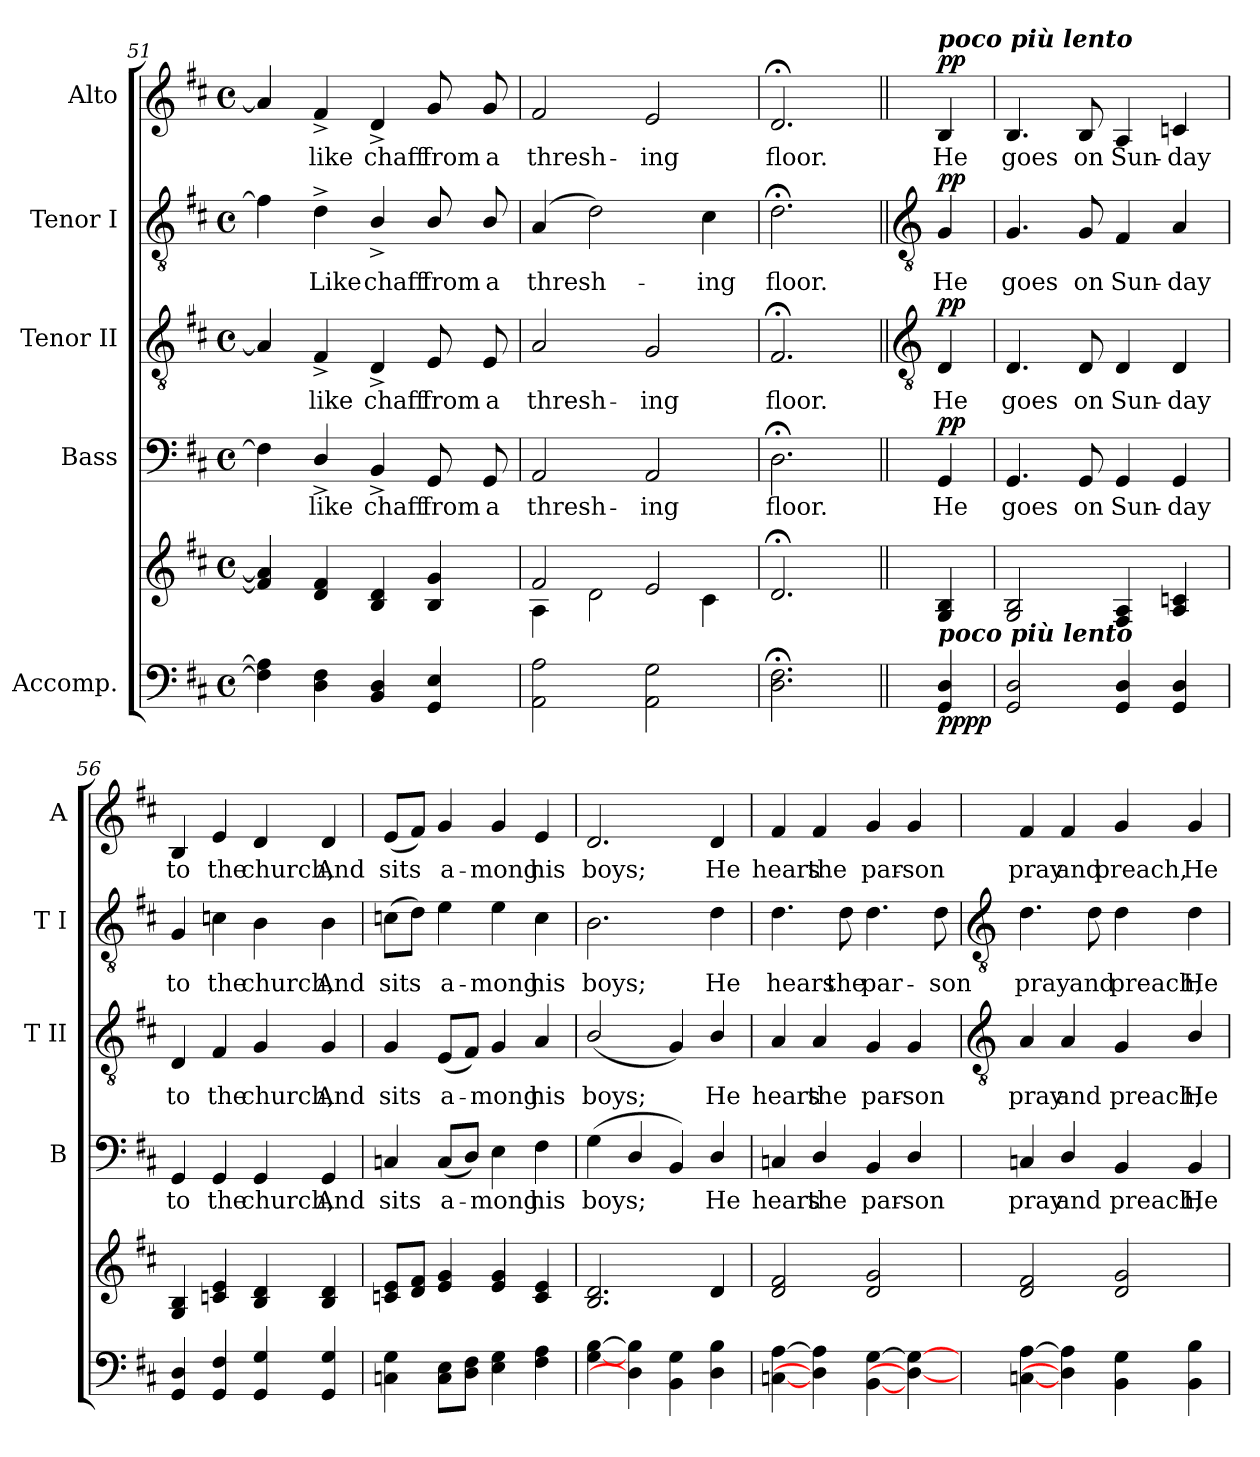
**kern	**kern	**dynam	**kern	**text	**dynam	**kern	**text	**dynam	**kern	**text	**dynam	**kern	**text	**dynam
*part5	*part5	*part5	*part4	*part4	*part4	*part3	*part3	*part3	*part2	*part2	*part2	*part1	*part1	*part1
*staff6	*staff5	*staff5/6	*staff4	*staff4	*staff4	*staff3	*staff3	*staff3	*staff2	*staff2	*staff2	*staff1	*staff1	*staff1
*I"Accomp.	*	*	*I"Bass	*	*	*I"Tenor II	*	*	*I"Tenor I	*	*	*I"Alto	*	*
*	*	*	*I'B	*	*	*I'T II	*	*	*I'T I	*	*	*I'A	*	*
*clefF4	*clefG2	*	*clefF4	*	*	*clefGv2	*	*	*clefGv2	*	*	*clefG2	*	*
*k[f#c#]	*k[f#c#]	*	*k[f#c#]	*	*	*k[f#c#]	*	*	*k[f#c#]	*	*	*k[f#c#]	*	*
*D:	*D:	*	*D:	*	*	*D:	*	*	*D:	*	*	*D:	*	*
*M4/4	*M4/4	*	*M4/4	*	*	*M4/4	*	*	*M4/4	*	*	*M4/4	*	*
*met(c)	*met(c)	*	*met(c)	*	*	*met(c)	*	*	*met(c)	*	*	*met(c)	*	*
=51	=51	=51	=51	=51	=51	=51	=51	=51	=51	=51	=51	=51	=51	=51
*	*^	*	*	*	*	*	*	*	*	*	*	*	*	*
4F#] 4A]	4f#] 4a]	1ryy	.	4F#]	.	.	4A]	.	.	4f#]	.	.	4a]	.	.
!	!	!	!	!	!LO:LY:b	!	!	!LO:LY:b	!	!	!LO:LY:b	!	!	!LO:LY:b	!
4D 4F#	4d 4f#	.	.	4D^/	like	.	4F#^	like	.	4d^	Like	.	4f#^	like	.
!	!	!	!	!	!LO:LY:b	!	!	!LO:LY:b	!	!	!LO:LY:b	!	!	!LO:LY:b	!
4BB 4D	4B 4d	.	.	4BB^	chaff	.	4D^	chaff	.	4B^/	chaff	.	4d^	chaff	.
!	!	!	!	!	!LO:LY:b	!	!	!LO:LY:b	!	!	!LO:LY:b	!	!	!LO:LY:b	!
4GG 4E	4B 4g	.	.	8GG	from	.	8E	from	.	8B/	from	.	8g	from	.
!	!	!	!	!	!LO:LY:b	!	!	!LO:LY:b	!	!	!LO:LY:b	!	!	!LO:LY:b	!
.	.	.	.	8GG	a	.	8E	a	.	8B/	a	.	8g	a	.
=52	=52	=52	=52	=52	=52	=52	=52	=52	=52	=52	=52	=52	=52	=52	=52
!	!	!	!	!	!LO:LY:b	!	!	!LO:LY:b	!	!	!LO:LY:b	!	!	!LO:LY:b	!
2AA 2A	2f#/	4A\	.	2AA	thresh-	.	2A	thresh-	.	(<4A	thresh-	.	2f#	thresh-	.
.	.	2d\	.	.	.	.	.	.	.	2d)	.	.	.	.	.
!	!	!	!	!	!LO:LY:b	!	!	!LO:LY:b	!	!	!	!	!	!LO:LY:b	!
2AA 2G	2e/	.	.	2AA	-ing	.	2G	-ing	.	.	.	.	2e	-ing	.
!	!	!	!	!	!	!	!	!	!	!	!LO:LY:b	!	!	!	!
.	.	4c#\	.	.	.	.	.	.	.	4c#	ing	.	.	.	.
=53	=53	=53	=53	=53	=53	=53	=53	=53	=53	=53	=53	=53	=53	=53	=53
!	!	!	!	!	!LO:LY:b	!	!	!LO:LY:b	!	!	!LO:LY:b	!	!	!LO:LY:b	!
2.D; 2.F#;	2.d;<	2.ryy	.	2.D;<	floor.	.	2.F#;<	floor.	.	2.d;<	floor.	.	2.d;<	floor.	.
*	*v	*v	*	*	*	*	*	*	*	*	*	*	*	*	*
!!LO:LB:g=z
=54||	=54||	=54||	=54||	=54||	=54||	=54||	=54||	=54||	=54||	=54||	=54||	=54||	=54||	=54||
*	*	*	*	*	*	*clefGv2	*	*	*clefGv2	*	*	*	*	*
*	*^	*	*	*	*	*	*	*	*	*	*	*	*	*
!	!	!	!	!	!	!	!	!	!	!	!	!	!LO:TX:a:Bi:t=poco più lento	!	!
!LO:TX:a:Bi:t=poco più lento	!	!	!	!	!	!	!	!	!	!	!	!	!	!	!
!	!	!	!LO:DY:b=2	!	!LO:LY:b	!	!	!LO:LY:b	!	!	!LO:LY:b	!	!	!LO:LY:b	!
!	!	!	!LO:DY:n=1:b	!	!	!LO:DY:b	!	!	!LO:DY:b	!	!	!LO:DY:b	!	!	!LO:DY:b
*	*v	*v	*	*	*	*	*	*	*	*	*	*	*	*	*
4GG 4D	4G 4B	pp pp	4GG	He	pp	4D	He	pp	4G	He	pp	4B/	He	pp
=55	=55	=55	=55	=55	=55	=55	=55	=55	=55	=55	=55	=55	=55	=55
!	!	!	!	!LO:LY:b	!	!	!LO:LY:b	!	!	!LO:LY:b	!	!	!LO:LY:b	!
2GG 2D	2G 2B	.	4.GG	goes	.	4.D	goes	.	4.G	goes	.	4.B/	goes	.
!	!	!	!	!LO:LY:b	!	!	!LO:LY:b	!	!	!LO:LY:b	!	!	!LO:LY:b	!
.	.	.	8GG	on	.	8D	on	.	8G	on	.	8B/	on	.
!	!	!	!	!LO:LY:b	!	!	!LO:LY:b	!	!	!LO:LY:b	!	!	!LO:LY:b	!
4GG 4D	4F# 4A	.	4GG	Sun-	.	4D	Sun-	.	4F#	Sun-	.	4A	Sun-	.
!	!	!	!	!LO:LY:b	!	!	!LO:LY:b	!	!	!LO:LY:b	!	!	!LO:LY:b	!
4GG 4D	4A 4cn	.	4GG	-day	.	4D	-day	.	4A/	-day	.	4cn/	-day	.
=56	=56	=56	=56	=56	=56	=56	=56	=56	=56	=56	=56	=56	=56	=56
!	!	!	!	!LO:LY:b	!	!	!LO:LY:b	!	!	!LO:LY:b	!	!	!LO:LY:b	!
4GG 4D	4G 4B	.	4GG	to	.	4D	to	.	4G	to	.	4B	to	.
!	!	!	!	!LO:LY:b	!	!	!LO:LY:b	!	!	!LO:LY:b	!	!	!LO:LY:b	!
4GG 4F#	4cn 4e	.	4GG	the	.	4F#	the	.	4cn	the	.	4e	the	.
!	!	!	!	!LO:LY:b	!	!	!LO:LY:b	!	!	!LO:LY:b	!	!	!LO:LY:b	!
4GG 4G	4B 4d	.	4GG	church,	.	4G	church,	.	4B	church,	.	4d	church,	.
!	!	!	!	!LO:LY:b	!	!	!LO:LY:b	!	!	!LO:LY:b	!	!	!LO:LY:b	!
4GG 4G	4B 4d	.	4GG	And	.	4G	And	.	4B	And	.	4d	And	.
=57	=57	=57	=57	=57	=57	=57	=57	=57	=57	=57	=57	=57	=57	=57
!	!	!	!	!LO:LY:b	!	!	!LO:LY:b	!	!	!LO:LY:b	!	!	!LO:LY:b	!
4Cn 4G	8cn 8eL	.	4Cn	sits	.	4G	sits	.	(>8cnL	sits	.	(<8eL	sits	.
.	8d 8f#J	.	.	.	.	.	.	.	8dJ)	.	.	8f#J)	.	.
!	!	!	!	!LO:LY:b	!	!	!LO:LY:b	!	!	!LO:LY:b	!	!	!LO:LY:b	!
8C 8EL	4e 4g	.	(<8CL	a-	.	(<8EL	a-	.	4e	a-	.	4g	a-	.
8D 8F#J	.	.	8DJ)	.	.	8F#J)	.	.	.	.	.	.	.	.
!	!	!	!	!LO:LY:b	!	!	!LO:LY:b	!	!	!LO:LY:b	!	!	!LO:LY:b	!
4E 4G	4e 4g	.	4E	mong	.	4G	mong	.	4e	-mong	.	4g	-mong	.
!	!	!	!	!LO:LY:b	!	!	!LO:LY:b	!	!	!LO:LY:b	!	!	!LO:LY:b	!
4F# 4A	4c 4e	.	4F#	his	.	4A	his	.	4c\	his	.	4e	his	.
=58	=58	=58	=58	=58	=58	=58	=58	=58	=58	=58	=58	=58	=58	=58
!	!	!	!	!LO:LY:b	!	!	!LO:LY:b	!	!	!LO:LY:b	!	!	!LO:LY:b	!
[4G [4B	2.B 2.d	.	(<4G	boys;	.	(<2B/	boys;	.	2.B	boys;	.	2.d	boys;	.
4D] 4B]	.	.	4D/	.	.	.	.	.	.	.	.	.	.	.
4BB 4G	.	.	4BB)	.	.	4G)	.	.	.	.	.	.	.	.
!	!	!	!	!LO:LY:b	!	!	!LO:LY:b	!	!	!LO:LY:b	!	!	!LO:LY:b	!
4D 4B	4d	.	4D/	He	.	4B/	He	.	4d	He	.	4d	He	.
=59	=59	=59	=59	=59	=59	=59	=59	=59	=59	=59	=59	=59	=59	=59
!	!	!	!	!LO:LY:b	!	!	!LO:LY:b	!	!	!LO:LY:b	!	!	!LO:LY:b	!
[4Cn [4A	2d 2f#	.	4Cn	hears	.	4A	hears	.	4.d	hears	.	4f#	hears	.
!	!	!	!	!LO:LY:b	!	!	!LO:LY:b	!	!	!	!	!	!LO:LY:b	!
4D] 4A]	.	.	4D/	the	.	4A	the	.	.	.	.	4f#	the	.
!	!	!	!	!	!	!	!	!	!	!LO:LY:b	!	!	!	!
.	.	.	.	.	.	.	.	.	8d	the	.	.	.	.
!	!	!	!	!LO:LY:b	!	!	!LO:LY:b	!	!	!LO:LY:b	!	!	!LO:LY:b	!
[4BB [4G	2d 2g	.	4BB	par-	.	4G	par-	.	4.d	par-	.	4g	par-	.
!	!	!	!	!LO:LY:b	!	!	!LO:LY:b	!	!	!	!	!	!LO:LY:b	!
4D_ 4G_	.	.	4D/	-son	.	4G/	-son	.	.	.	.	4g	-son	.
!	!	!	!	!	!	!	!	!	!	!LO:LY:b	!	!	!	!
.	.	.	.	.	.	.	.	.	8d	-son	.	.	.	.
!!LO:LB:g=z
=60	=60	=60	=60	=60	=60	=60	=60	=60	=60	=60	=60	=60	=60	=60
*	*	*	*	*	*	*clefGv2	*	*	*clefGv2	*	*	*	*	*
!	!	!	!	!LO:LY:b	!	!	!LO:LY:b	!	!	!LO:LY:b	!	!	!LO:LY:b	!
[4Cn [4A	2d 2f#	.	4Cn	pray	.	4A	pray	.	4.d	pray	.	4f#	pray	.
!	!	!	!	!LO:LY:b	!	!	!LO:LY:b	!	!	!	!	!	!LO:LY:b	!
4D\] 4A\]	.	.	4D/	and	.	4A	and	.	.	.	.	4f#	and	.
!	!	!	!	!	!	!	!	!	!	!LO:LY:b	!	!	!	!
.	.	.	.	.	.	.	.	.	8d	and	.	.	.	.
!	!	!	!	!LO:LY:b	!	!	!LO:LY:b	!	!	!LO:LY:b	!	!	!LO:LY:b	!
4BB 4G	2d 2g	.	4BB	preach,	.	4G	preach,	.	4d	preach,	.	4g	preach,	.
!	!	!	!	!LO:LY:b	!	!	!LO:LY:b	!	!	!LO:LY:b	!	!	!LO:LY:b	!
4BB 4B	.	.	4BB	He	.	4B/	He	.	4d	He	.	4g	He	.
=	=	=	=	=	=	=	=	=	=	=	=	=	=	=
*-	*-	*-	*-	*-	*-	*-	*-	*-	*-	*-	*-	*-	*-	*-
